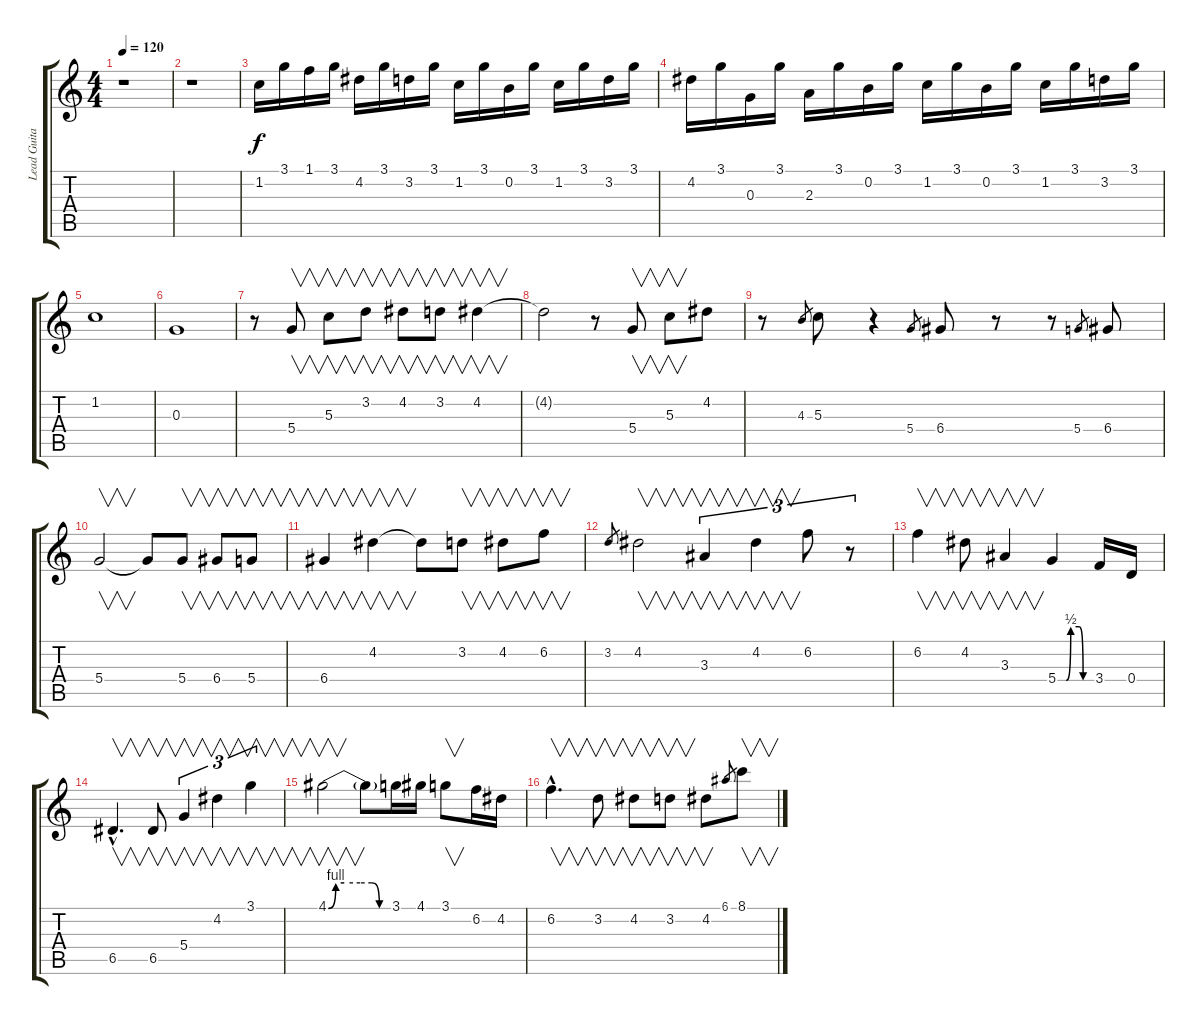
\track ("Lead Guitar I" "Lead Guita") {instrument distortionguitar}
\staff {score tabs}
\tuning (E4 B3 G3 D3 A2 E2) {hide}
\ts (4 4)
\tempo 120
\clef g2
\ks c
r.1{dy f} |
r.1 |
1.2.16 3.1.16 1.1.16 3.1.16 4.2.16 3.1.16 3.2.16 3.1.16 1.2.16 3.1.16 0.2.16 3.1.16 1.2.16 3.1.16 3.2.16 3.1.16 |
4.2.16 3.1.16 0.3.16 3.1.16 2.3.16 3.1.16 0.2.16 3.1.16 1.2.16 3.1.16 0.2.16 3.1.16 1.2.16 3.1.16 3.2.16 3.1.16 |
1.2.1 |
0.3.1 |
r.8 5.4.8{v} 5.3.8{v} 3.2.8{v} 4.2.8{v} 3.2.8{v} 4.2.4{v} |
4.2{t}.2 r.8 5.4.8{v} 5.3.8{v} 4.2.8 |
r.8 4.3.8{gr} 5.3.8 r.4 5.4.8{gr} 6.4.8 r.8 r.8 5.4.8{gr} 6.4.8 |
5.4.2{v} 5.4{t}.8 5.4.8{v} 6.4.8{v} 5.4.8{v} |
6.4.4{v} 4.2.4{v} 4.2{t}.8 3.2.8{v} 4.2.8{v} 6.2.8{v} |
3.2.8{gr} 4.2.2{v} 3.3.4{v tu (3 2)} 4.2.4{v tu (3 2)} 6.2.8{tu (3 2)} r.8{tu (3 2)} |
6.2.4{v} 4.2.8{v} 3.3.4{v} 5.4{be (custom 0 0 15 0 23 2 38 2 45 0 60 0)}.4 3.4.16 0.4.16 |
6.5{hac}.4{v d} 6.5.8{v} 5.4.4{v tu (3 2)} 4.2.4{v tu (3 2)} 3.1.4{v tu (3 2)} |
4.1{be (custom 0 0 7 4 15 4 30 4 41 4 48 0 60 0)}.2{v} 4.1{t}.8 3.1.16 4.1.16 3.1.8{v} 6.2.16 4.2.16 |
6.2{hac}.4{v d} 3.2.8{v} 4.2.8{v} 3.2.8{v} 4.2.8{v} 6.1.8{gr} 8.1.8{v}
